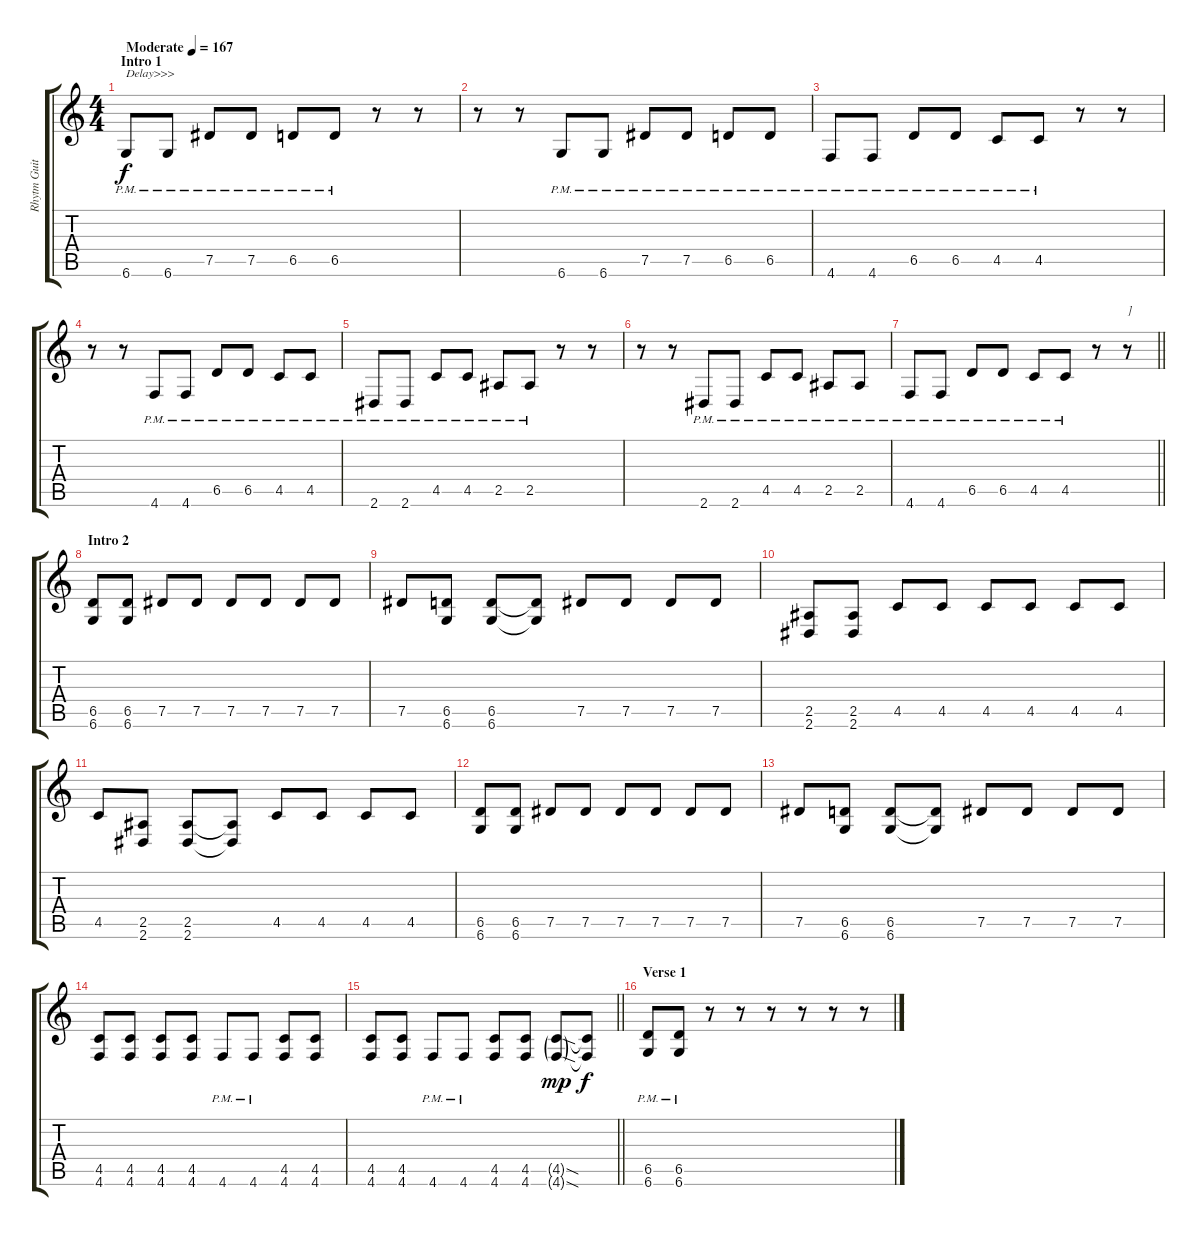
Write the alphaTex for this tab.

\track ("Rhytm Guitar [L]" "Rhytm Guit") {instrument distortionguitar}
\staff {score tabs}
\tuning (Eb4 Bb3 Gb3 Db3 Ab2 Db2) {hide}
\ts (4 4)
\section ("" "Intro 1")
\tempo (167 "Moderate")
\clef g2
\ks c
6.6{pm}.8{txt "Delay>>>" dy f instrument distortionguitar} 6.6{pm}.8 7.5{pm}.8 7.5{pm}.8 6.5{pm}.8 6.5{pm}.8 r.8 r.8 |
r.8 r.8 6.6{pm}.8 6.6{pm}.8 7.5{pm}.8 7.5{pm}.8 6.5{pm}.8 6.5{pm}.8 |
4.6{pm}.8 4.6{pm}.8 6.5{pm}.8 6.5{pm}.8 4.5{pm}.8 4.5{pm}.8 r.8 r.8 |
r.8 r.8 4.6{pm}.8 4.6{pm}.8 6.5{pm}.8 6.5{pm}.8 4.5{pm}.8 4.5{pm}.8 |
2.6{pm}.8 2.6{pm}.8 4.5{pm}.8 4.5{pm}.8 2.5{pm}.8 2.5{pm}.8 r.8 r.8 |
r.8 r.8 2.6{pm}.8 2.6{pm}.8 4.5{pm}.8 4.5{pm}.8 2.5{pm}.8 2.5{pm}.8 |
\barLineRight lightlight
4.6{pm}.8 4.6{pm}.8 6.5{pm}.8 6.5{pm}.8 4.5{pm}.8 4.5{pm}.8 r.8 r.8{txt "]"} |
\section ("" "Intro 2")
(6.5 6.6).8 (6.5 6.6).8 7.5.8 7.5.8 7.5.8 7.5.8 7.5.8 7.5.8 |
7.5.8 (6.5 6.6).8 (6.5 6.6).8 (6.5{t} 6.6{t}).8 7.5.8 7.5.8 7.5.8 7.5.8 |
(2.5 2.6).8 (2.5 2.6).8 4.5.8 4.5.8 4.5.8 4.5.8 4.5.8 4.5.8 |
4.5.8 (2.5 2.6).8 (2.5 2.6).8 (2.5{t} 2.6{t}).8 4.5.8 4.5.8 4.5.8 4.5.8 |
(6.5 6.6).8 (6.5 6.6).8 7.5.8 7.5.8 7.5.8 7.5.8 7.5.8 7.5.8 |
7.5.8 (6.5 6.6).8 (6.5 6.6).8 (6.5{t} 6.6{t}).8 7.5.8 7.5.8 7.5.8 7.5.8 |
(4.5 4.6).8 (4.5 4.6).8 (4.5 4.6).8 (4.5 4.6).8 4.6{pm}.8 4.6{pm}.8 (4.5 4.6).8 (4.5 4.6).8 |
\barLineRight lightlight
(4.5 4.6).8 (4.5 4.6).8 4.6{pm}.8 4.6{pm}.8 (4.5 4.6).8 (4.5 4.6).8 (4.5{sod g} 4.6{sod g}).8{dy mp} (4.5{t} 4.6{t}).8{dy f} |
\section ("" "Verse 1")
(6.5{pm} 6.6{pm}).8 (6.5{pm} 6.6{pm}).8 r.8 r.8 r.8 r.8 r.8 r.8
